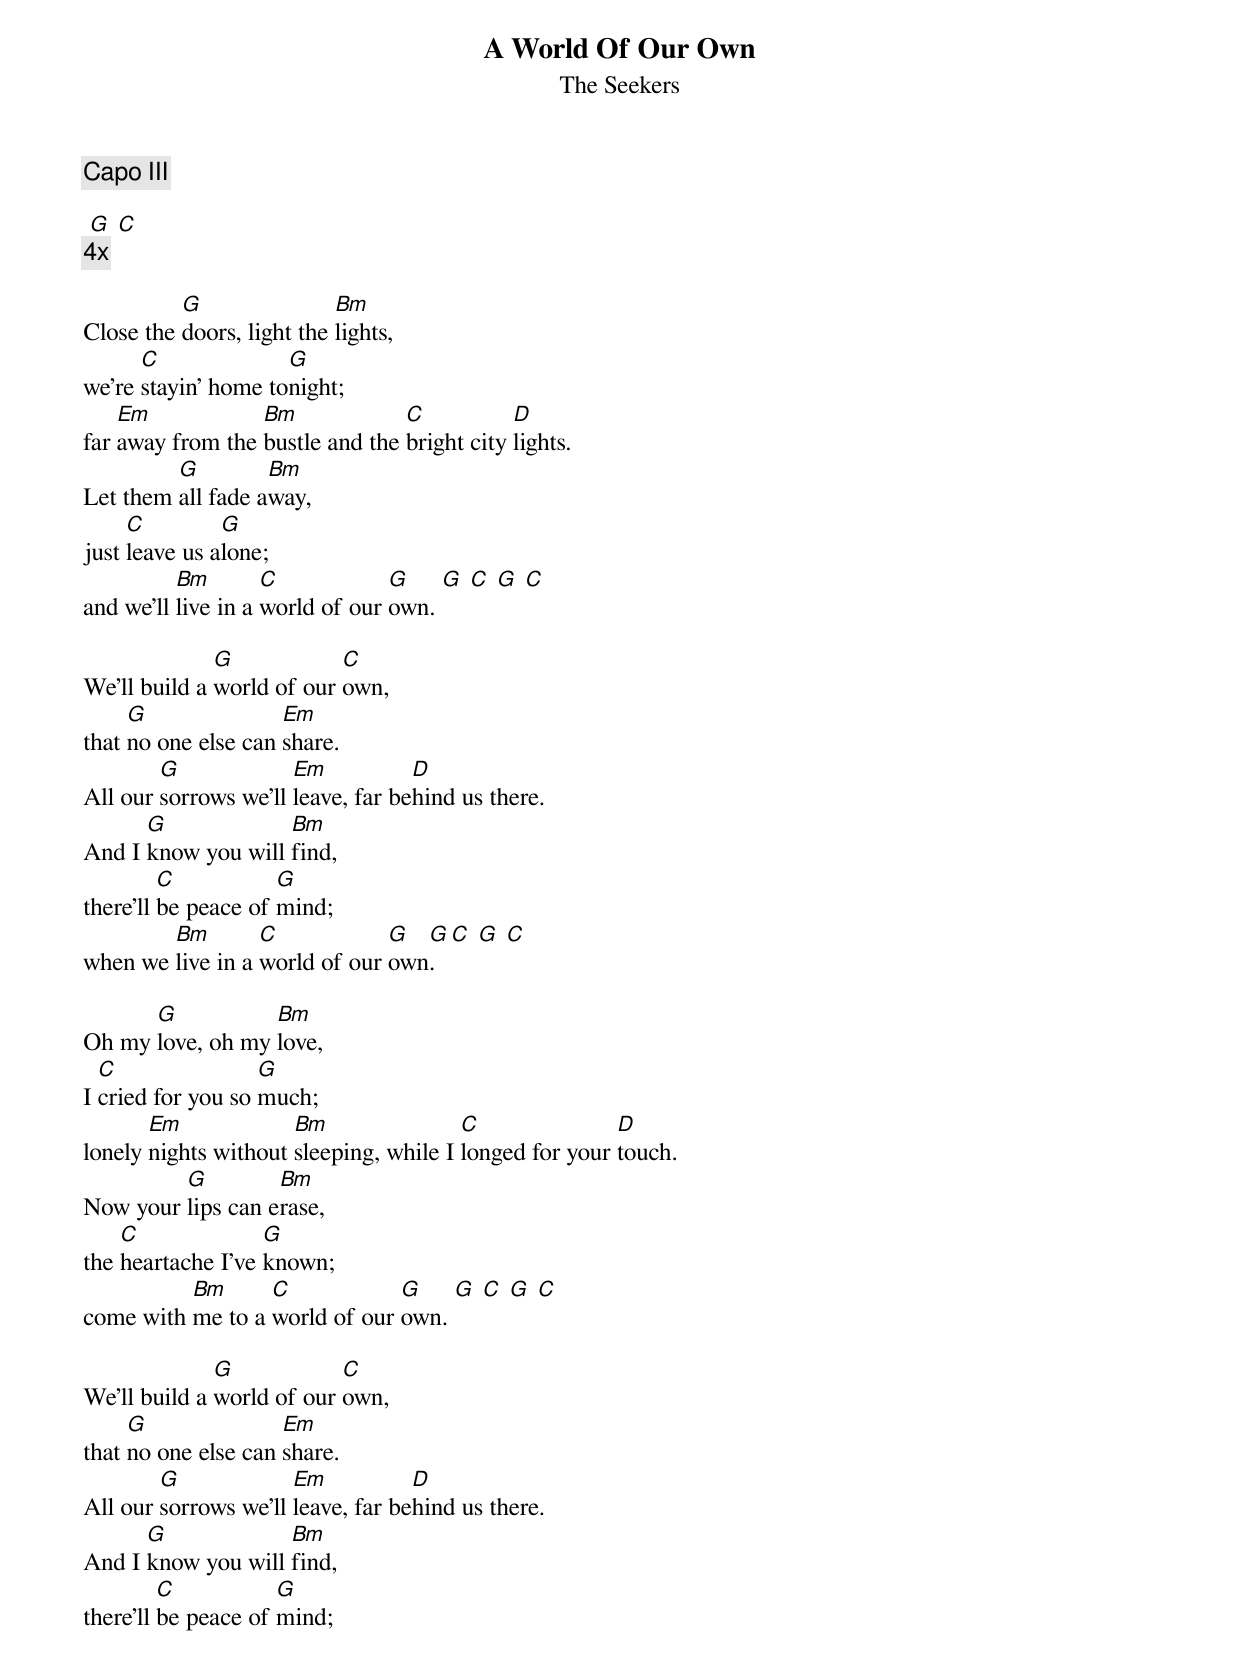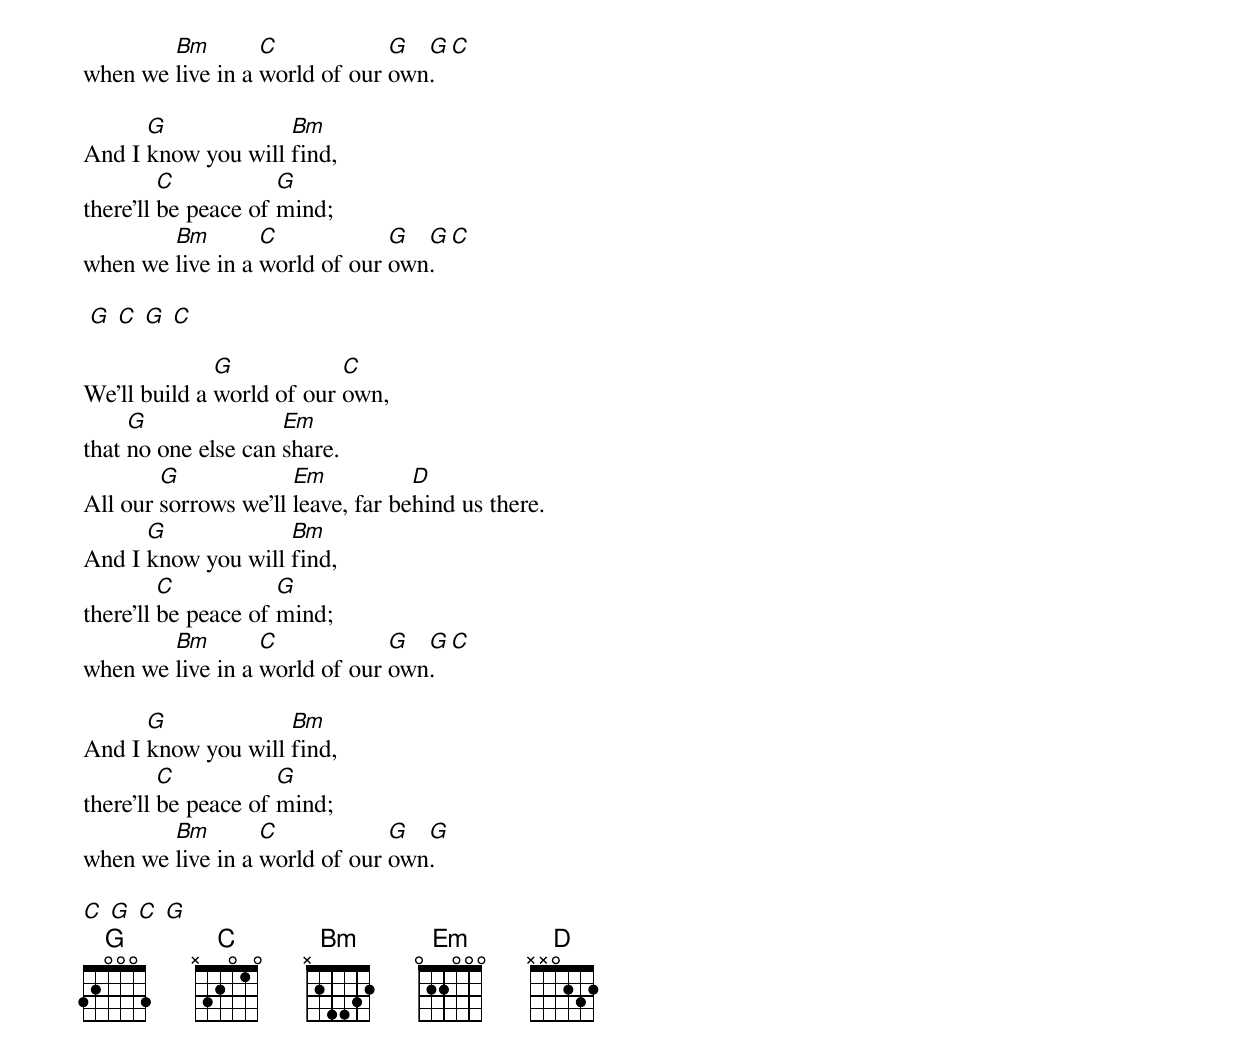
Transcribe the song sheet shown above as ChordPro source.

{title: A World Of Our Own}
{subtitle: The Seekers}

{c:Capo III}

 [G] [C]
 {c:4x}

Close the [G]doors, light the [Bm]lights,
we're [C]stayin' home to[G]night;
far [Em]away from the [Bm]bustle and the [C]bright city [D]lights.
Let them [G]all fade a[Bm]way,
just [C]leave us a[G]lone;
and we'll [Bm]live in a [C]world of our [G]own. [G] [C] [G] [C]

We'll build a [G]world of our [C]own,
that [G]no one else can [Em]share.
All our [G]sorrows we'll [Em]leave, far be[D]hind us there.
And I [G]know you will [Bm]find,
there'll [C]be peace of [G]mind;
when we [Bm]live in a [C]world of our [G]own[G]. [C] [G] [C]

Oh my [G]love, oh my [Bm]love,
I [C]cried for you so [G]much;
lonely [Em]nights without [Bm]sleeping, while I [C]longed for your [D]touch.
Now your [G]lips can e[Bm]rase,
the [C]heartache I've [G]known;
come with [Bm]me to a [C]world of our [G]own. [G] [C] [G] [C]

We'll build a [G]world of our [C]own,
that [G]no one else can [Em]share.
All our [G]sorrows we'll [Em]leave, far be[D]hind us there.
And I [G]know you will [Bm]find,
there'll [C]be peace of [G]mind;
when we [Bm]live in a [C]world of our [G]own[G]. [C]

And I [G]know you will [Bm]find,
there'll [C]be peace of [G]mind;
when we [Bm]live in a [C]world of our [G]own[G]. [C]

 [G] [C] [G] [C]

We'll build a [G]world of our [C]own,
that [G]no one else can [Em]share.
All our [G]sorrows we'll [Em]leave, far be[D]hind us there.
And I [G]know you will [Bm]find,
there'll [C]be peace of [G]mind;
when we [Bm]live in a [C]world of our [G]own[G]. [C]

And I [G]know you will [Bm]find,
there'll [C]be peace of [G]mind;
when we [Bm]live in a [C]world of our [G]own[G].

[C] [G] [C] [G]
